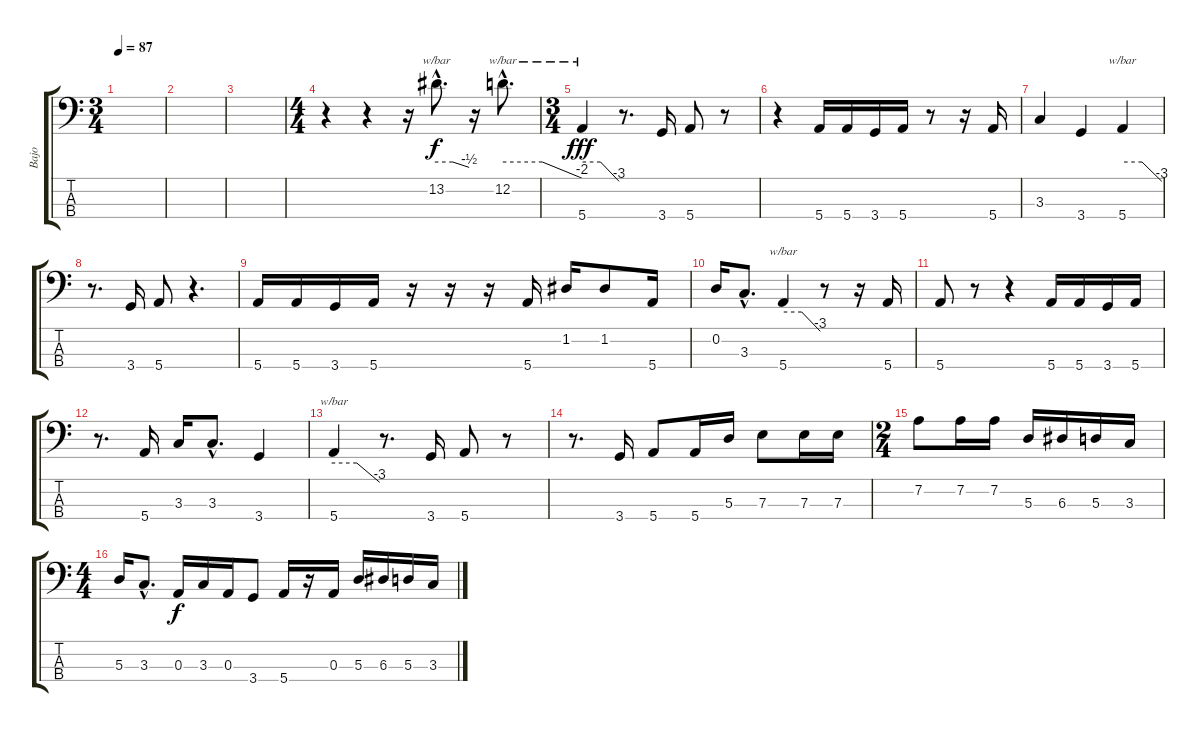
\track ("Bajo" "Bajo") {instrument electricbassfinger}
\staff {score tabs}
\tuning (G2 D2 A1 E1) {hide}
\ts (3 4)
\tempo 87
\clef f4
\ks c
|
|
|
\ts (4 4)
r.4 r.4 r.16 13.2{hac}.8{d tbe (custom default 0 0 30 0 60 -2)} r.16 12.2{hac}.8{d tbe (custom default 0 0 30 0 60 -8)} |
\ts (3 4)
5.4.4{tbe (custom default 0 0 30 0 60 -12) dy fff} r.8{d} 3.4.16 5.4.8 r.8 |
r.4 5.4.16 5.4.16 3.4.16 5.4.16 r.8 r.16 5.4.16 |
3.3.4 3.4.4 5.4.4{tbe (custom default 0 0 30 0 60 -12)} |
r.8{d} 3.4.16 5.4.8 r.4{d} |
5.4.16 5.4.16 3.4.16 5.4.16 r.16 r.16 r.16 5.4.16 1.2.16 1.2.8 5.4.16 |
0.2.16 3.3{hac}.8{d} 5.4.4{tbe (custom default 0 0 30 0 60 -12)} r.8 r.16 5.4.16 |
5.4.8 r.8 r.4 5.4.16 5.4.16 3.4.16 5.4.16 |
r.8{d} 5.4.16 3.3.16 3.3{hac}.8{d} 3.4.4 |
5.4.4{tbe (custom default 0 0 30 0 60 -12)} r.8{d} 3.4.16 5.4.8 r.8 |
r.8{d} 3.4.16 5.4.8 5.4.16 5.3.16 7.3.8 7.3.16 7.3.16 |
\ts (2 4)
7.2.8 7.2.16 7.2.16 5.3.16 6.3.16 5.3.16 3.3.16 |
\ts (4 4)
5.3.16 3.3{hac}.8{d} 0.3.16{dy f} 3.3.16 0.3.16 3.4.8 5.4.16 r.16 0.3.16 5.3.16 6.3.16 5.3.16 3.3.16
